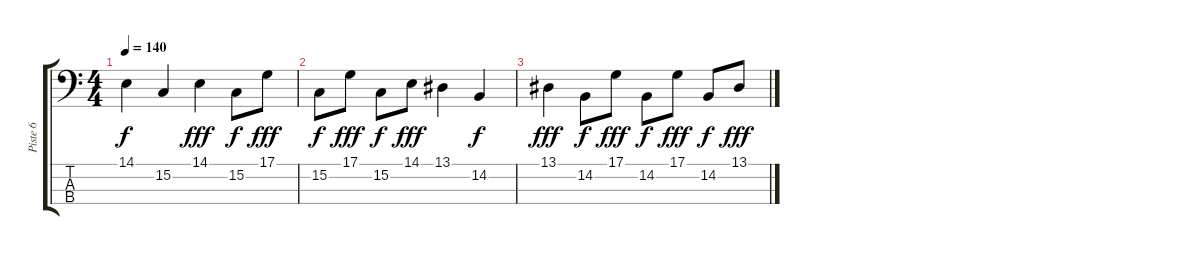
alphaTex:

\track ("Piste 6" "Piste 6") {instrument choiraahs}
\staff {score tabs}
\tuning (D2 A1 E1 A0) {hide}
\ts (4 4)
\tempo 140
\clef f4
\ks c
14.1.4{dy f} 15.2.4 14.1.4{dy fff} 15.2.8{dy f} 17.1.8{dy fff} |
15.2.8{dy f} 17.1.8{dy fff} 15.2.8{dy f} 14.1.8{dy fff} 13.1.4 14.2.4{dy f} |
13.1.4{dy fff} 14.2.8{dy f} 17.1.8{dy fff} 14.2.8{dy f} 17.1.8{dy fff} 14.2.8{dy f} 13.1.8{dy fff}
